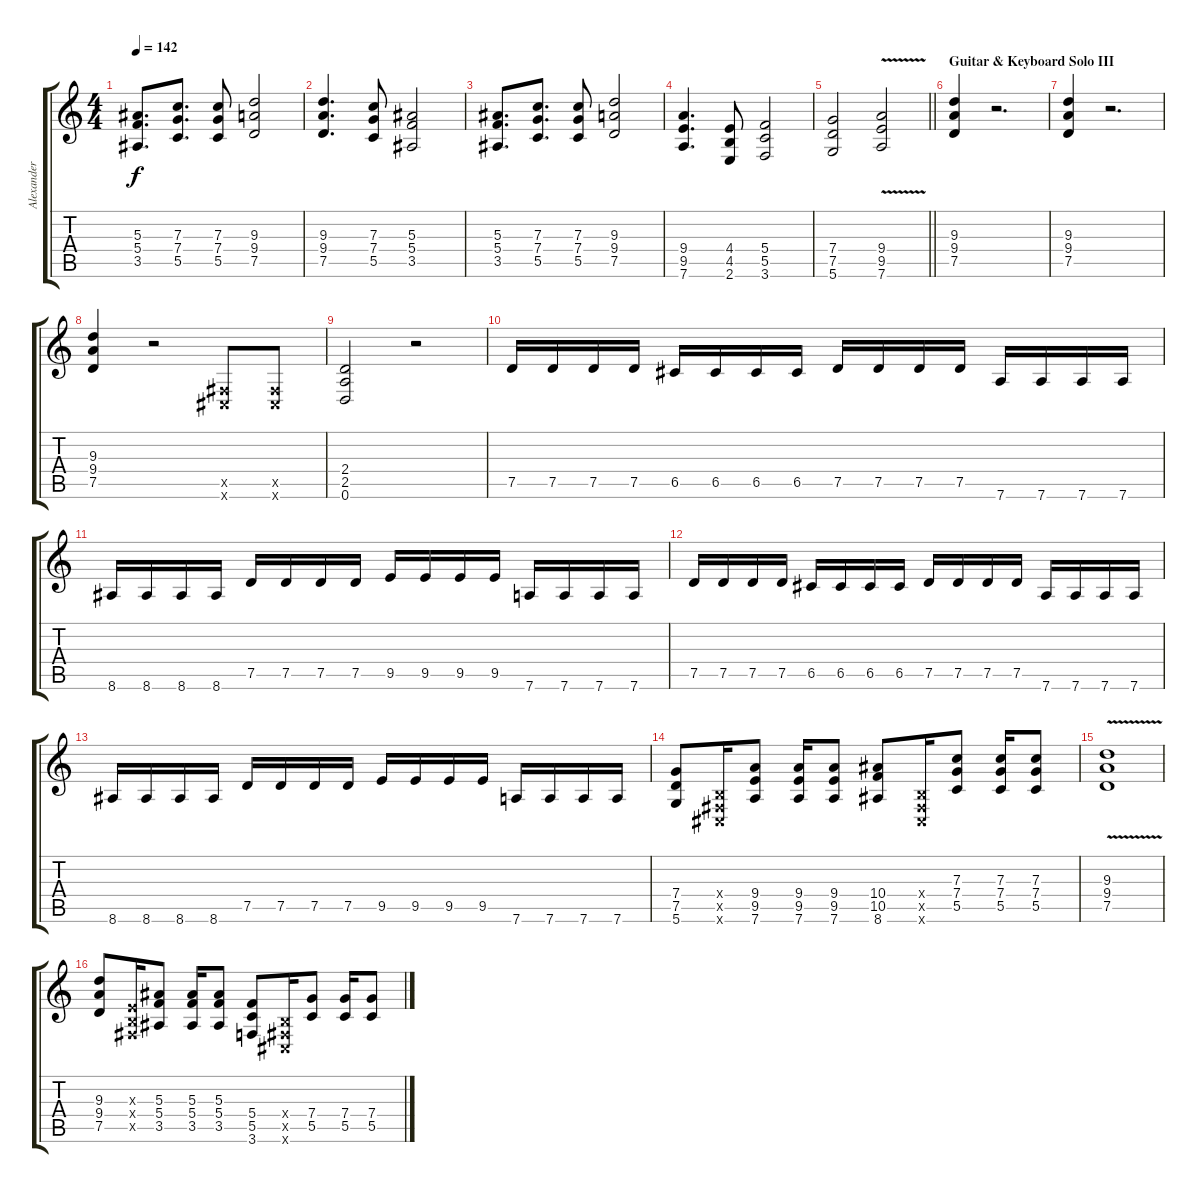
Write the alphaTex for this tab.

\track ("Alexander Kuoppala" "Alexander ") {instrument distortionguitar}
\staff {score tabs}
\tuning (D4 A3 F3 C3 G2 D2) {hide}
\ts (4 4)
\tempo 142
\clef g2
\ks c
(5.3 5.4 3.5).8{d dy f} (7.3 7.4 5.5).8{d} (7.3 7.4 5.5).8 (9.3 9.4 7.5).2 |
(9.3 9.4 7.5).4{d} (7.3 7.4 5.5).8 (5.3 5.4 3.5).2 |
(5.3 5.4 3.5).8{d} (7.3 7.4 5.5).8{d} (7.3 7.4 5.5).8 (9.3 9.4 7.5).2 |
(9.4 9.5 7.6).4{d} (4.4 4.5 2.6).8 (5.4 5.5 3.6).2 |
\barLineRight lightlight
(7.4 7.5 5.6).2 (9.4{v} 9.5{v} 7.6{v}).2 |
\section ("" "Guitar & Keyboard Solo III")
(9.3 9.4 7.5).4 r.2{d} |
(9.3 9.4 7.5).4 r.2{d} |
(9.3 9.4 7.5).4 r.2 (-1.5{x} -1.6{x}).8 (-1.5{x} -1.6{x}).8 |
(2.4 2.5 0.6).2 r.2 |
7.5.16 7.5.16 7.5.16 7.5.16 6.5.16 6.5.16 6.5.16 6.5.16 7.5.16 7.5.16 7.5.16 7.5.16 7.6.16 7.6.16 7.6.16 7.6.16 |
8.6.16 8.6.16 8.6.16 8.6.16 7.5.16 7.5.16 7.5.16 7.5.16 9.5.16 9.5.16 9.5.16 9.5.16 7.6.16 7.6.16 7.6.16 7.6.16 |
7.5.16 7.5.16 7.5.16 7.5.16 6.5.16 6.5.16 6.5.16 6.5.16 7.5.16 7.5.16 7.5.16 7.5.16 7.6.16 7.6.16 7.6.16 7.6.16 |
8.6.16 8.6.16 8.6.16 8.6.16 7.5.16 7.5.16 7.5.16 7.5.16 9.5.16 9.5.16 9.5.16 9.5.16 7.6.16 7.6.16 7.6.16 7.6.16 |
(7.4 7.5 5.6).8 (-1.4{x} -1.5{x} -1.6{x}).16 (9.4 9.5 7.6).8 (9.4 9.5 7.6).16 (9.4 9.5 7.6).8 (10.4 10.5 8.6).8 (-1.4{x} -1.5{x} -1.6{x}).16 (7.3 7.4 5.5).8 (7.3 7.4 5.5).16 (7.3 7.4 5.5).8 |
(9.3{v} 9.4{v} 7.5{v}).1 |
(9.3 9.4 7.5).8 (-1.3{x} -1.4{x} -1.5{x}).16 (5.3 5.4 3.5).8 (5.3 5.4 3.5).16 (5.3 5.4 3.5).8 (5.4 5.5 3.6).8 (-1.4{x} -1.5{x} -1.6{x}).16 (7.4 5.5).8 (7.4 5.5).16 (7.4 5.5).8
